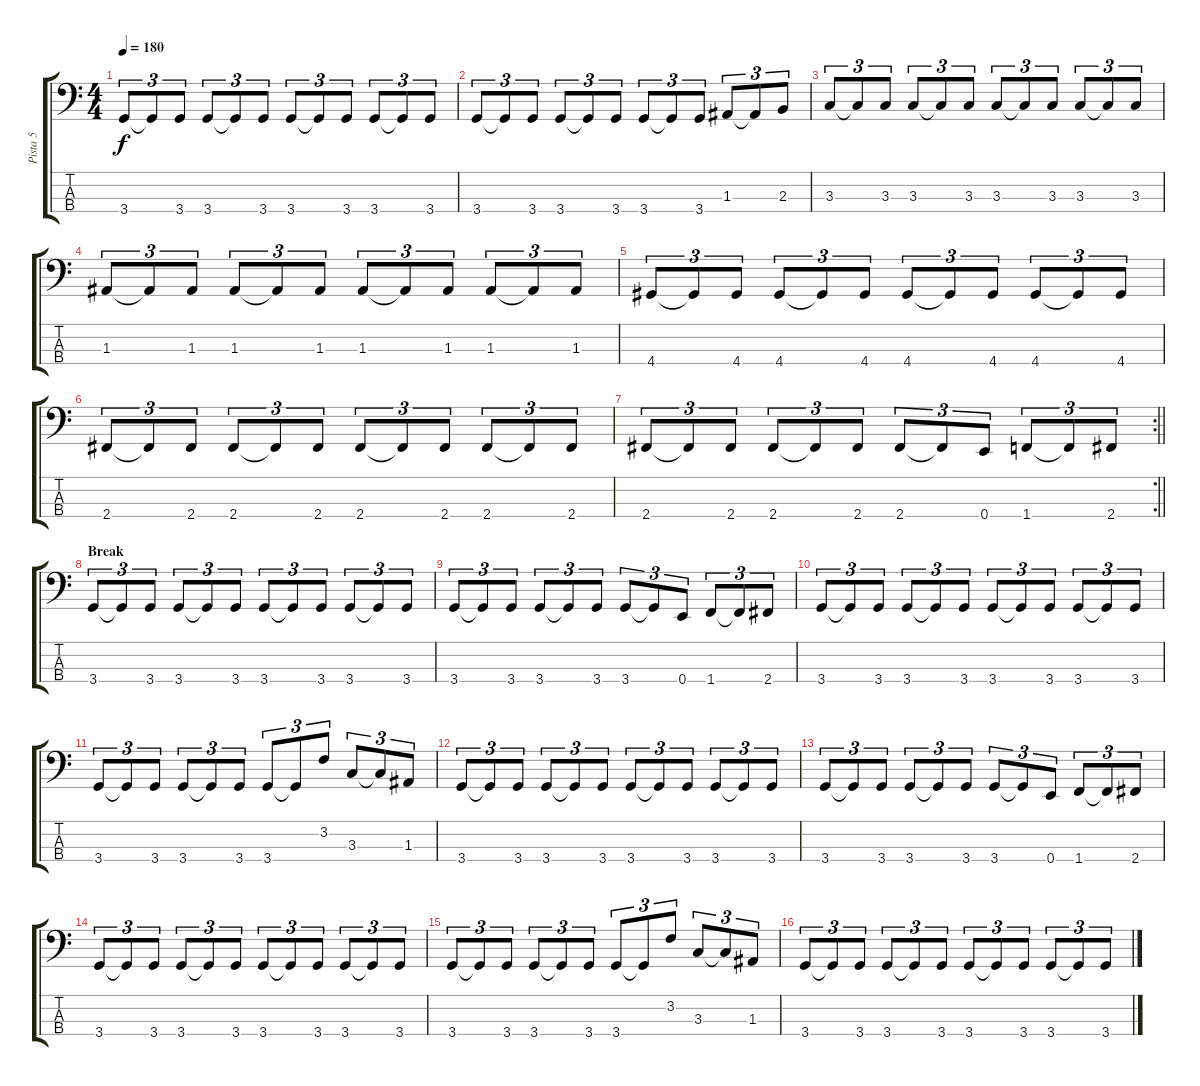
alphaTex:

\track ("Pista 5" "Pista 5") {instrument electricbassfinger}
\staff {score tabs}
\tuning (G2 D2 A1 E1) {hide}
\ts (4 4)
\tempo 180
\clef f4
\ks c
3.4.8{tu (3 2) dy f} 3.4{t}.8{tu (3 2)} 3.4.8{tu (3 2)} 3.4.8{tu (3 2)} 3.4{t}.8{tu (3 2)} 3.4.8{tu (3 2)} 3.4.8{tu (3 2)} 3.4{t}.8{tu (3 2)} 3.4.8{tu (3 2)} 3.4.8{tu (3 2)} 3.4{t}.8{tu (3 2)} 3.4.8{tu (3 2)} |
3.4.8{tu (3 2)} 3.4{t}.8{tu (3 2)} 3.4.8{tu (3 2)} 3.4.8{tu (3 2)} 3.4{t}.8{tu (3 2)} 3.4.8{tu (3 2)} 3.4.8{tu (3 2)} 3.4{t}.8{tu (3 2)} 3.4.8{tu (3 2)} 1.3.8{tu (3 2)} 1.3{t}.8{tu (3 2)} 2.3.8{tu (3 2)} |
3.3.8{tu (3 2)} 3.3{t}.8{tu (3 2)} 3.3.8{tu (3 2)} 3.3.8{tu (3 2)} 3.3{t}.8{tu (3 2)} 3.3.8{tu (3 2)} 3.3.8{tu (3 2)} 3.3{t}.8{tu (3 2)} 3.3.8{tu (3 2)} 3.3.8{tu (3 2)} 3.3{t}.8{tu (3 2)} 3.3.8{tu (3 2)} |
1.3.8{tu (3 2)} 1.3{t}.8{tu (3 2)} 1.3.8{tu (3 2)} 1.3.8{tu (3 2)} 1.3{t}.8{tu (3 2)} 1.3.8{tu (3 2)} 1.3.8{tu (3 2)} 1.3{t}.8{tu (3 2)} 1.3.8{tu (3 2)} 1.3.8{tu (3 2)} 1.3{t}.8{tu (3 2)} 1.3.8{tu (3 2)} |
4.4.8{tu (3 2)} 4.4{t}.8{tu (3 2)} 4.4.8{tu (3 2)} 4.4.8{tu (3 2)} 4.4{t}.8{tu (3 2)} 4.4.8{tu (3 2)} 4.4.8{tu (3 2)} 4.4{t}.8{tu (3 2)} 4.4.8{tu (3 2)} 4.4.8{tu (3 2)} 4.4{t}.8{tu (3 2)} 4.4.8{tu (3 2)} |
2.4.8{tu (3 2)} 2.4{t}.8{tu (3 2)} 2.4.8{tu (3 2)} 2.4.8{tu (3 2)} 2.4{t}.8{tu (3 2)} 2.4.8{tu (3 2)} 2.4.8{tu (3 2)} 2.4{t}.8{tu (3 2)} 2.4.8{tu (3 2)} 2.4.8{tu (3 2)} 2.4{t}.8{tu (3 2)} 2.4.8{tu (3 2)} |
\rc 2
\barLineRight lightlight
2.4.8{tu (3 2)} 2.4{t}.8{tu (3 2)} 2.4.8{tu (3 2)} 2.4.8{tu (3 2)} 2.4{t}.8{tu (3 2)} 2.4.8{tu (3 2)} 2.4.8{tu (3 2)} 2.4{t}.8{tu (3 2)} 0.4.8{tu (3 2)} 1.4.8{tu (3 2)} 1.4{t}.8{tu (3 2)} 2.4.8{tu (3 2)} |
\section ("" "Break")
3.4.8{tu (3 2)} 3.4{t}.8{tu (3 2)} 3.4.8{tu (3 2)} 3.4.8{tu (3 2)} 3.4{t}.8{tu (3 2)} 3.4.8{tu (3 2)} 3.4.8{tu (3 2)} 3.4{t}.8{tu (3 2)} 3.4.8{tu (3 2)} 3.4.8{tu (3 2)} 3.4{t}.8{tu (3 2)} 3.4.8{tu (3 2)} |
3.4.8{tu (3 2)} 3.4{t}.8{tu (3 2)} 3.4.8{tu (3 2)} 3.4.8{tu (3 2)} 3.4{t}.8{tu (3 2)} 3.4.8{tu (3 2)} 3.4.8{tu (3 2)} 3.4{t}.8{tu (3 2)} 0.4.8{tu (3 2)} 1.4.8{tu (3 2)} 1.4{t}.8{tu (3 2)} 2.4.8{tu (3 2)} |
3.4.8{tu (3 2)} 3.4{t}.8{tu (3 2)} 3.4.8{tu (3 2)} 3.4.8{tu (3 2)} 3.4{t}.8{tu (3 2)} 3.4.8{tu (3 2)} 3.4.8{tu (3 2)} 3.4{t}.8{tu (3 2)} 3.4.8{tu (3 2)} 3.4.8{tu (3 2)} 3.4{t}.8{tu (3 2)} 3.4.8{tu (3 2)} |
3.4.8{tu (3 2)} 3.4{t}.8{tu (3 2)} 3.4.8{tu (3 2)} 3.4.8{tu (3 2)} 3.4{t}.8{tu (3 2)} 3.4.8{tu (3 2)} 3.4.8{tu (3 2)} 3.4{t}.8{tu (3 2)} 3.2.8{tu (3 2)} 3.3.8{tu (3 2)} 3.3{t}.8{tu (3 2)} 1.3.8{tu (3 2)} |
3.4.8{tu (3 2)} 3.4{t}.8{tu (3 2)} 3.4.8{tu (3 2)} 3.4.8{tu (3 2)} 3.4{t}.8{tu (3 2)} 3.4.8{tu (3 2)} 3.4.8{tu (3 2)} 3.4{t}.8{tu (3 2)} 3.4.8{tu (3 2)} 3.4.8{tu (3 2)} 3.4{t}.8{tu (3 2)} 3.4.8{tu (3 2)} |
3.4.8{tu (3 2)} 3.4{t}.8{tu (3 2)} 3.4.8{tu (3 2)} 3.4.8{tu (3 2)} 3.4{t}.8{tu (3 2)} 3.4.8{tu (3 2)} 3.4.8{tu (3 2)} 3.4{t}.8{tu (3 2)} 0.4.8{tu (3 2)} 1.4.8{tu (3 2)} 1.4{t}.8{tu (3 2)} 2.4.8{tu (3 2)} |
3.4.8{tu (3 2)} 3.4{t}.8{tu (3 2)} 3.4.8{tu (3 2)} 3.4.8{tu (3 2)} 3.4{t}.8{tu (3 2)} 3.4.8{tu (3 2)} 3.4.8{tu (3 2)} 3.4{t}.8{tu (3 2)} 3.4.8{tu (3 2)} 3.4.8{tu (3 2)} 3.4{t}.8{tu (3 2)} 3.4.8{tu (3 2)} |
3.4.8{tu (3 2)} 3.4{t}.8{tu (3 2)} 3.4.8{tu (3 2)} 3.4.8{tu (3 2)} 3.4{t}.8{tu (3 2)} 3.4.8{tu (3 2)} 3.4.8{tu (3 2)} 3.4{t}.8{tu (3 2)} 3.2.8{tu (3 2)} 3.3.8{tu (3 2)} 3.3{t}.8{tu (3 2)} 1.3.8{tu (3 2)} |
3.4.8{tu (3 2)} 3.4{t}.8{tu (3 2)} 3.4.8{tu (3 2)} 3.4.8{tu (3 2)} 3.4{t}.8{tu (3 2)} 3.4.8{tu (3 2)} 3.4.8{tu (3 2)} 3.4{t}.8{tu (3 2)} 3.4.8{tu (3 2)} 3.4.8{tu (3 2)} 3.4{t}.8{tu (3 2)} 3.4.8{tu (3 2)}
